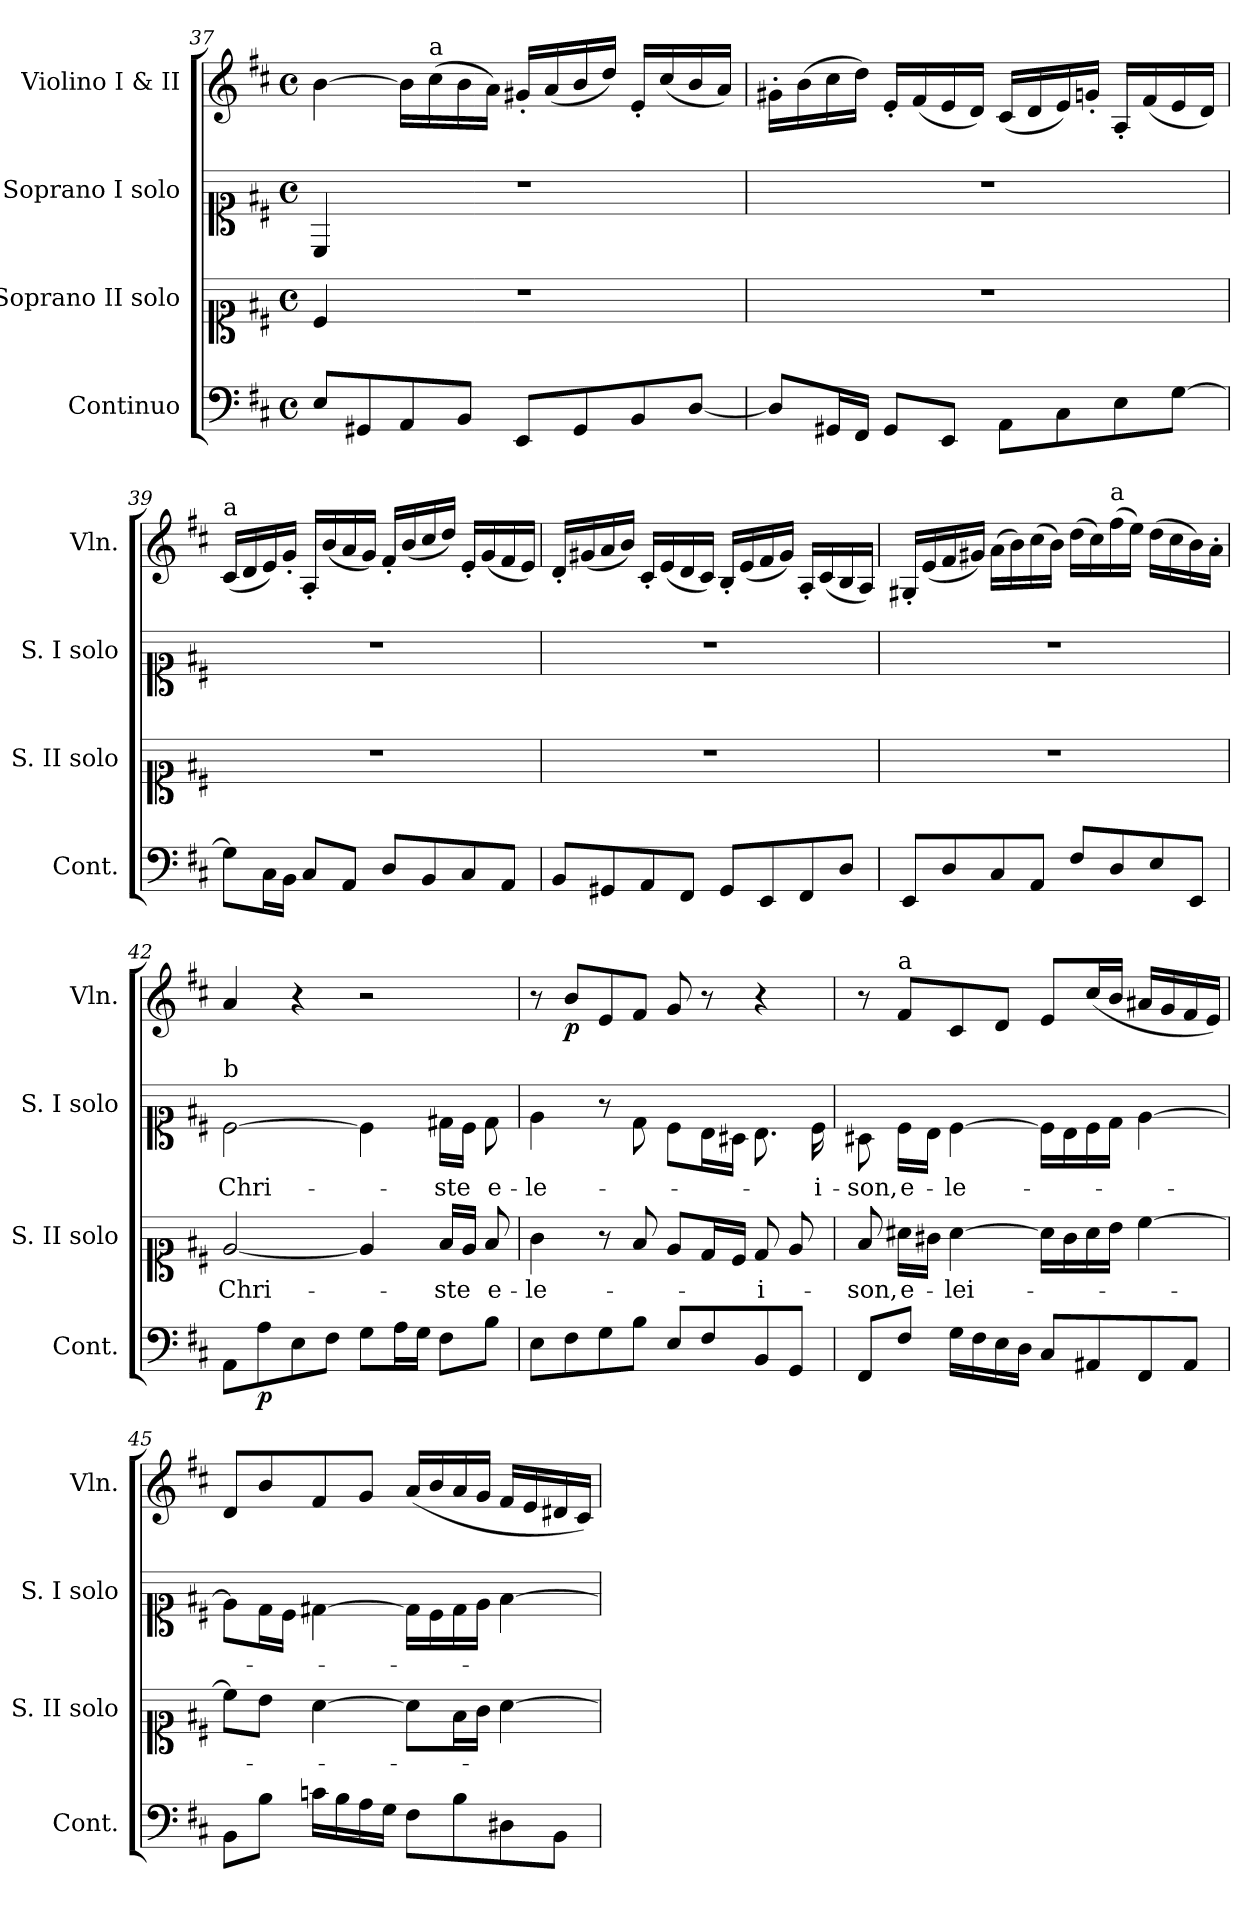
**kern	**dynam	**kern	**text	**kern	**text	**kern	**dynam
*part4	*part4	*part3	*part3	*part2	*part2	*part1	*part1
*staff4	*staff4	*staff3	*staff3	*staff2	*staff2	*staff1	*staff1
*I"Continuo	*	*I"Soprano II solo	*	*I"Soprano I solo	*	*I"Violino I &amp; II	*
*I'Cont.	*	*I'S. II solo	*	*I'S. I solo	*	*I'Vln.	*
*clefF4	*	*clefC1	*	*clefC1	*	*clefG2	*
*	*	*	*	*ITrd-7c-12	*	*	*
*k[f#c#]	*	*k[f#c#]	*	*k[f#c#]	*	*k[f#c#]	*
*M4/4	*	*M4/4	*	*M4/4	*	*M4/4	*
*met(c)	*	*met(c)	*	*met(c)	*	*met(c)	*
=37	=37	=37	=37	=37	=37	=37	=37
*	*	*^	*	*^	*	*	*
8E/L	.	1r	4c#/	.	1r	4c#/	.	[4b\	.
8GG#X/	.	.	.	.	.	.	.	.	.
8AA/	.	.	2.ryy	.	.	2.ryy	.	16b\LL]	.
!	!	!	!	!	!	!	!	!LO:TX:a:t=a	!
.	.	.	.	.	.	.	.	(16cc#\	.
8BB/J	.	.	.	.	.	.	.	16b\	.
.	.	.	.	.	.	.	.	16a\JJ)	.
8EE/L	.	.	.	.	.	.	.	16g#X'/LL	.
.	.	.	.	.	.	.	.	(16a/	.
8GG#/	.	.	.	.	.	.	.	16b/	.
.	.	.	.	.	.	.	.	16dd/JJ)	.
8BB/	.	.	.	.	.	.	.	16e'/LL	.
.	.	.	.	.	.	.	.	(16cc#/	.
[8D/J	.	.	.	.	.	.	.	16b/	.
.	.	.	.	.	.	.	.	16a/JJ)	.
*	*	*v	*v	*	*	*	*	*	*
*	*	*	*	*v	*v	*	*	*
=38	=38	=38	=38	=38	=38	=38	=38
8D/L]	.	1r	.	1r	.	16g#X'\LL	.
.	.	.	.	.	.	(16b\	.
16GG#X/L	.	.	.	.	.	16cc#\	.
16FF#/JJ	.	.	.	.	.	16dd\JJ)	.
8GG#/L	.	.	.	.	.	16e'/LL	.
.	.	.	.	.	.	(16f#/	.
8EE/J	.	.	.	.	.	16e/	.
.	.	.	.	.	.	16d/JJ)	.
8AA\L	.	.	.	.	.	(16c#/LL	.
.	.	.	.	.	.	16d/	.
8C#\	.	.	.	.	.	16e/)	.
.	.	.	.	.	.	16gn'/JJ	.
8E\	.	.	.	.	.	16A'/LL	.
.	.	.	.	.	.	(16f#/	.
[8G\J	.	.	.	.	.	16e/	.
.	.	.	.	.	.	16d/JJ)	.
=39	=39	=39	=39	=39	=39	=39	=39
!	!	!	!	!	!	!LO:TX:a:t=a	!
8G\L]	.	1r	.	1r	.	(16c#/LL	.
.	.	.	.	.	.	16d/	.
16C#\L	.	.	.	.	.	16e/)	.
16BB\JJ	.	.	.	.	.	16g'/JJ	.
8C#/L	.	.	.	.	.	16A'/LL	.
.	.	.	.	.	.	(16b/	.
8AA/J	.	.	.	.	.	16a/	.
.	.	.	.	.	.	16g/JJ)	.
8D/L	.	.	.	.	.	16f#'/LL	.
.	.	.	.	.	.	(16b/	.
8BB/	.	.	.	.	.	16cc#/	.
.	.	.	.	.	.	16dd/JJ)	.
8C#/	.	.	.	.	.	16e'/LL	.
.	.	.	.	.	.	(16g/	.
8AA/J	.	.	.	.	.	16f#/	.
.	.	.	.	.	.	16e/JJ)	.
=40	=40	=40	=40	=40	=40	=40	=40
8BB/L	.	1r	.	1r	.	16d'/LL	.
.	.	.	.	.	.	(16g#X/	.
8GG#X/	.	.	.	.	.	16a/	.
.	.	.	.	.	.	16b/JJ)	.
8AA/	.	.	.	.	.	16c#'/LL	.
.	.	.	.	.	.	(16e/	.
8FF#/J	.	.	.	.	.	16d/	.
.	.	.	.	.	.	16c#/JJ)	.
8GG#/L	.	.	.	.	.	16B'/LL	.
.	.	.	.	.	.	(16e/	.
8EE/	.	.	.	.	.	16f#/	.
.	.	.	.	.	.	16g#/JJ)	.
8FF#/	.	.	.	.	.	16A'/LL	.
.	.	.	.	.	.	(16c#/	.
8D/J	.	.	.	.	.	16B/	.
.	.	.	.	.	.	16A/JJ)	.
=41	=41	=41	=41	=41	=41	=41	=41
8EE/L	.	1r	.	1r	.	16G#X'/LL	.
.	.	.	.	.	.	(16e/	.
8D/	.	.	.	.	.	16f#/	.
.	.	.	.	.	.	16g#X/JJ)	.
8C#/	.	.	.	.	.	(16a\LL	.
.	.	.	.	.	.	16b\)	.
8AA/J	.	.	.	.	.	(16cc#\	.
.	.	.	.	.	.	16b\JJ)	.
8F#/L	.	.	.	.	.	(16dd\LL	.
.	.	.	.	.	.	16cc#\)	.
!	!	!	!	!	!	!LO:TX:a:t=a	!
8D/	.	.	.	.	.	(16ff#\	.
.	.	.	.	.	.	16ee\JJ)	.
8E/	.	.	.	.	.	(16dd\LL	.
.	.	.	.	.	.	16cc#\	.
8EE/J	.	.	.	.	.	16b\)	.
.	.	.	.	.	.	16a'\JJ	.
=42	=42	=42	=42	=42	=42	=42	=42
!	!	!	!	!LO:TX:a:t=b	!	!	!
8AA\L	.	[2e/	Chri-	[2cc#\	Chri-	4a/	.
!	!LO:DY:b	!	!	!	!	!	!
8A\	p	.	.	.	.	.	.
8E\	.	.	.	.	.	4r	.
8F#\J	.	.	.	.	.	.	.
8G\L	.	4e/]	.	4cc#\]	.	2r	.
16A\L	.	.	.	.	.	.	.
16G\JJ	.	.	.	.	.	.	.
8F#\L	.	16f#/LL	-ste	16dd#X\LL	-ste	.	.
.	.	16e/JJ	.	16cc#\JJ	.	.	.
8B\J	.	8f#/	e-	8dd#\	e-	.	.
=43	=43	=43	=43	=43	=43	=43	=43
8E\L	.	4g\	-le-	4ee\	-le-	8r	.
!	!	!	!	!	!	!	!LO:DY:b
8F#\	.	.	.	.	.	8b/L	p
8G\	.	8r	.	8r	.	8e/	.
8B\J	.	8f#/	.	8dd\	.	8f#/J	.
8E/L	.	8e/L	.	8cc#\L	.	8g/	.
8F#/	.	16d/L	.	16b\L	.	8r	.
.	.	16c#/JJ	.	16a#X\JJ	.	.	.
8BB/	.	8d/	-i-	8.b\	.	4r	.
8GG/J	.	8e/	.	.	.	.	.
.	.	.	.	16cc#\	-i-	.	.
=44	=44	=44	=44	=44	=44	=44	=44
8FF#/L	.	8f#/	-son,	8a#X\	-son,	8r	.
!	!	!	!	!	!	!LO:TX:a:t=a	!
8F#/J	.	16a#X\LL	e-	16cc#\LL	e-	8f#/L	.
.	.	16g#X\JJ	.	16b\JJ	.	.	.
16G\LL	.	[4a#\	-lei-	[4cc#\	-le-	8c#/	.
16F#\	.	.	.	.	.	.	.
16E\	.	.	.	.	.	8d/J	.
16D\JJ	.	.	.	.	.	.	.
8C#/L	.	16a#\LL]	.	16cc#\LL]	.	8e/L	.
.	.	16g#\	.	16b\	.	.	.
8AA#X/	.	16a#\	.	16cc#\	.	(16cc#/L	.
.	.	16b\JJ	.	16dd\JJ	.	16b/JJ	.
8FF#/	.	[4cc#\	.	[4ee\	.	16a#X/LL	.
.	.	.	.	.	.	16g/	.
8AA#/J	.	.	.	.	.	16f#/	.
.	.	.	.	.	.	16e/JJ)	.
=45	=45	=45	=45	=45	=45	=45	=45
8BB\L	.	8cc#\L]	.	8ee\L]	.	8d/L	.
8B\J	.	8b\J	.	16dd\L	.	8b/	.
.	.	.	.	16cc#\JJ	.	.	.
16cn\LL	.	[4a\	.	[4dd#X\	.	8f#/	.
16B\	.	.	.	.	.	.	.
16A\	.	.	.	.	.	8g/J	.
16G\JJ	.	.	.	.	.	.	.
8F#\L	.	8a\L]	.	16dd#\LL]	.	(16a/LL	.
.	.	.	.	16cc#\	.	16b/	.
8B\	.	16f#\L	.	16dd#\	.	16a/	.
.	.	16g\JJ	.	16ee\JJ	.	16g/JJ	.
8D#X\	.	[4a\	.	[4ff#\	.	16f#/LL	.
.	.	.	.	.	.	16e/	.
8BB\J	.	.	.	.	.	16d#X/	.
.	.	.	.	.	.	16c#/JJ)	.
=	=	=	=	=	=	=	=
*-	*-	*-	*-	*-	*-	*-	*-
